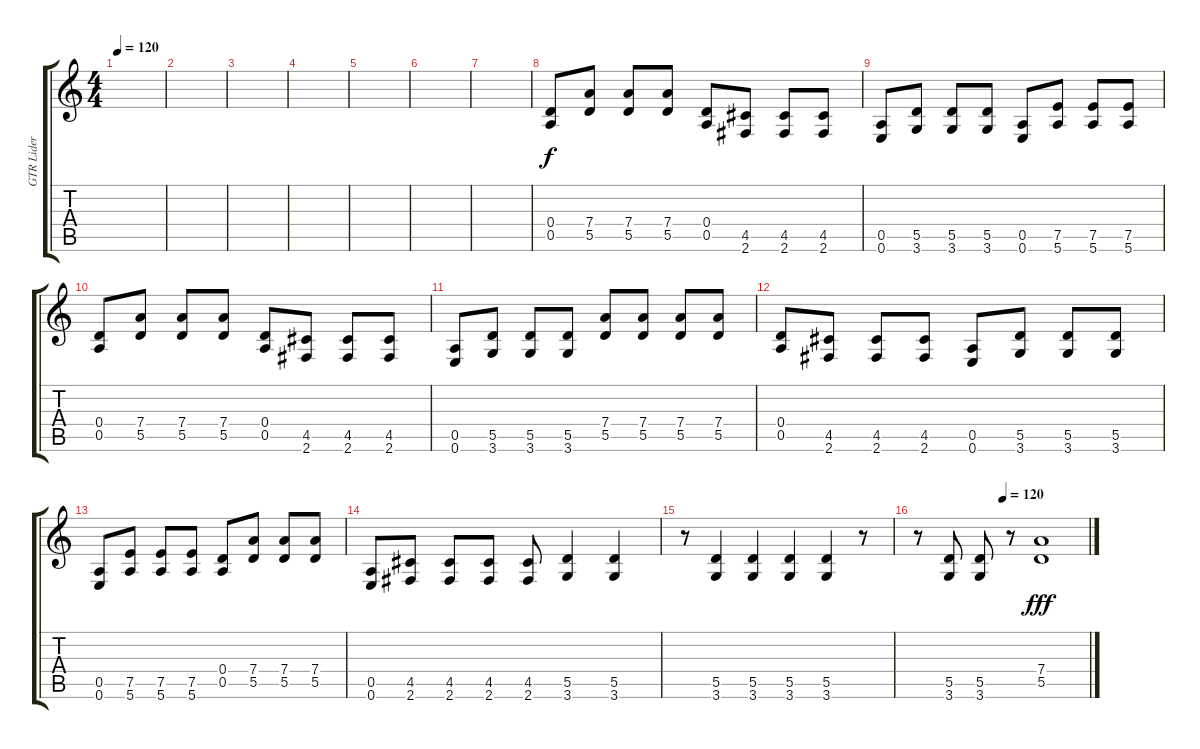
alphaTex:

\track ("GTR Lider" "GTR Lider") {instrument distortionguitar}
\staff {score tabs}
\tuning (E4 B3 G3 D3 A2 E2) {hide}
\ts (4 4)
\tempo 120
\clef g2
\ks c
|
|
|
|
|
|
|
(0.4 0.5).8 (7.4 5.5).8 (7.4 5.5).8 (7.4 5.5).8 (0.4 0.5).8 (4.5 2.6).8 (4.5 2.6).8 (4.5 2.6).8 |
(0.5 0.6).8 (5.5 3.6).8 (5.5 3.6).8 (5.5 3.6).8 (0.5 0.6).8 (7.5 5.6).8 (7.5 5.6).8 (7.5 5.6).8 |
(0.4 0.5).8 (7.4 5.5).8 (7.4 5.5).8 (7.4 5.5).8 (0.4 0.5).8 (4.5 2.6).8 (4.5 2.6).8 (4.5 2.6).8 |
(0.5 0.6).8 (5.5 3.6).8 (5.5 3.6).8 (5.5 3.6).8 (7.4 5.5).8 (7.4 5.5).8 (7.4 5.5).8 (7.4 5.5).8 |
(0.4 0.5).8 (4.5 2.6).8 (4.5 2.6).8 (4.5 2.6).8 (0.5 0.6).8 (5.5 3.6).8 (5.5 3.6).8 (5.5 3.6).8 |
(0.5 0.6).8 (7.5 5.6).8 (7.5 5.6).8 (7.5 5.6).8 (0.4 0.5).8 (7.4 5.5).8 (7.4 5.5).8 (7.4 5.5).8 |
(0.5 0.6).8 (4.5 2.6).8 (4.5 2.6).8 (4.5 2.6).8 (4.5 2.6).8 (5.5 3.6).4 (5.5 3.6).4 |
r.8 (5.5 3.6).4 (5.5 3.6).4 (5.5 3.6).4 (5.5 3.6).4 r.8 |
\tempo (120 0.5)
r.8 (5.5 3.6).8 (5.5 3.6).8 r.8 (7.4 5.5).1{dy fff instrument distortionguitar}
